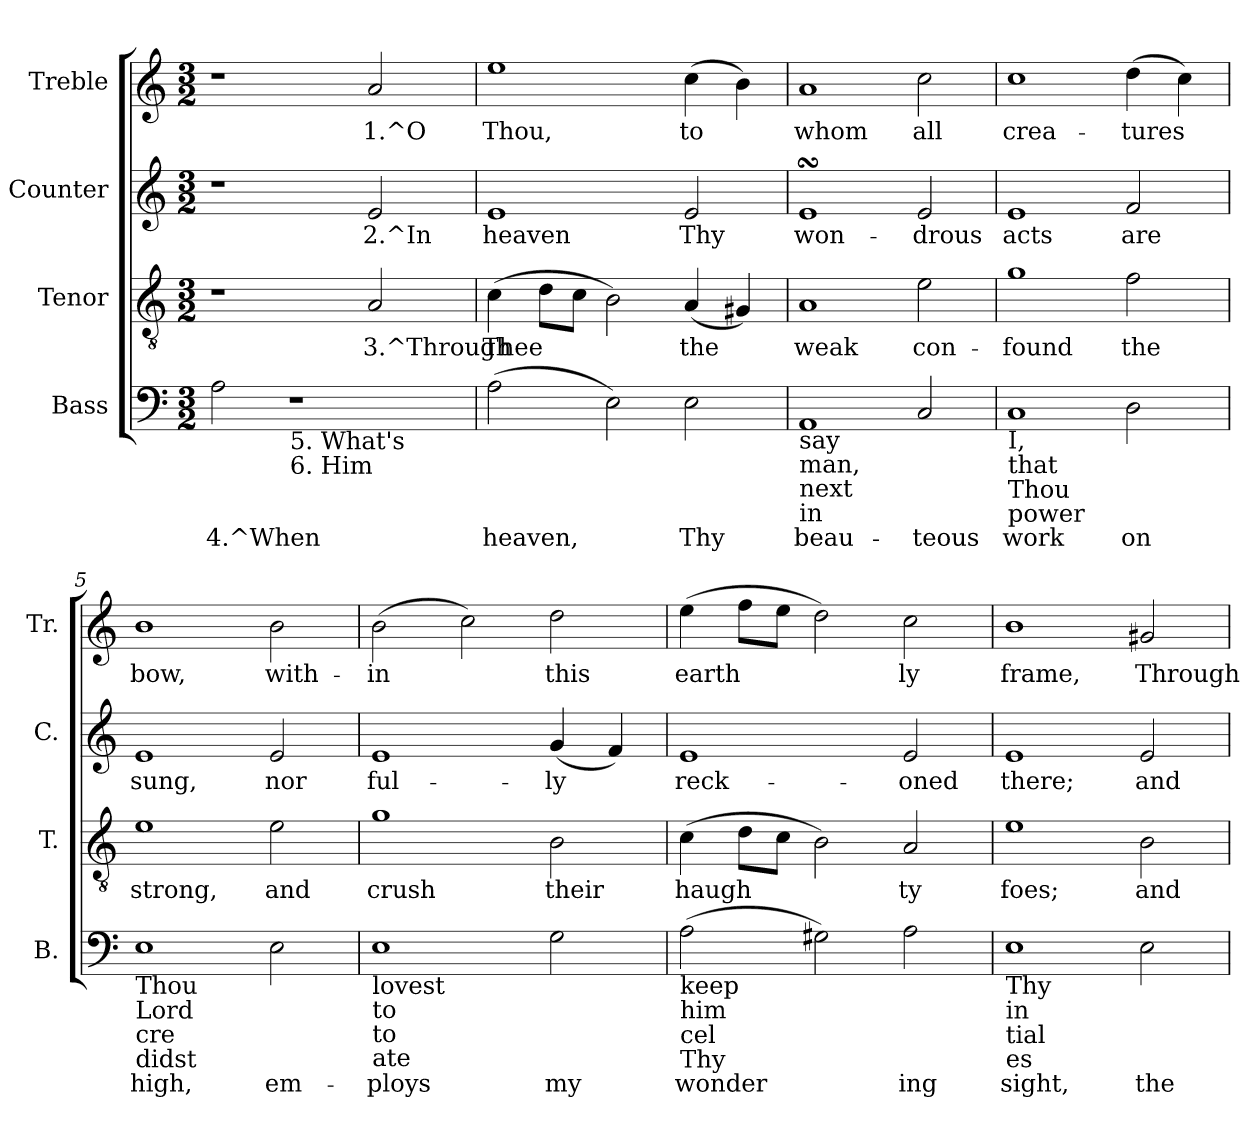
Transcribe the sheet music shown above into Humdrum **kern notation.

**kern	**text	**kern	**text	**kern	**text	**kern	**text
*part4	*part4	*part3	*part3	*part2	*part2	*part1	*part1
*staff4	*staff4	*staff3	*staff3	*staff2	*staff2	*staff1	*staff1
*I"Bass	*	*I"Tenor	*	*I"Counter	*	*I"Treble	*
*I'B.	*	*I'T.	*	*I'C.	*	*I'Tr.	*
!!LO:PB:g=z
*stria5	*	*stria5	*	*stria5	*	*stria5	*
*clefF4	*	*clefGv2	*	*clefG2	*	*clefG2	*
*k[]	*	*k[]	*	*k[]	*	*k[]	*
*C:	*	*C:	*	*C:	*	*C:	*
*M3/2	*	*M3/2	*	*M3/2	*	*M3/2	*
=1	=1	=1	=1	=1	=1	=1	=1
!	!LO:LY:b:rj	!	!	!	!	!	!
2A\	4.^When	1r	.	1r	.	1r	.
!LO:TX:b:t=5. What's	!	!	!	!	!	!	!
!LO:TX:b:t=6. Him	!	!	!	!	!	!	!
1r	.	.	.	.	.	.	.
!	!	!	!LO:LY:b:rj	!	!LO:LY:b:rj	!	!LO:LY:b:rj
.	.	2A/	3.^Through	2e/	2.^In	2a/	1.^O
=2	=2	=2	=2	=2	=2	=2	=2
!	!LO:LY:b:rj	!	!LO:LY:b:rj	!	!LO:LY:b:rj	!	!LO:LY:b:rj
(>2A\	heaven,	(>4c\	Thee	1e	heaven	1ee	Thou,
!	!	!	!LO:LY:b:rj	!	!	!	!
.	.	8d\L	.	.	.	.	.
!	!	!	!LO:LY:b:rj	!	!	!	!
.	.	8c\J	.	.	.	.	.
!	!LO:LY:b:rj	!	!LO:LY:b:rj	!	!	!	!
2E\)	.	2B\)	.	.	.	.	.
!	!LO:LY:b:rj	!	!LO:LY:b:rj	!	!LO:LY:b:rj	!	!LO:LY:b:rj
2E\	Thy	(<4A/	the	2e/	Thy	(>4cc\	to
!	!	!	!LO:LY:b:rj	!	!	!	!LO:LY:b:rj
.	.	4G#X/)	.	.	.	4b\)	.
=3	=3	=3	=3	=3	=3	=3	=3
!LO:TX:b:t=say	!	!	!	!	!	!	!
!LO:TX:b:t=man,	!	!	!	!	!	!	!
!LO:TX:b:t=next	!	!	!	!	!	!	!
!LO:TX:b:t=in	!	!	!	!	!	!	!
!	!LO:LY:b:rj	!	!LO:LY:b:rj	!	!LO:LY:b:rj	!	!LO:LY:b:rj
1AA	beau-	1A	weak	1esSsS	won-	1a	whom
!	!LO:LY:b:rj	!	!LO:LY:b:rj	!	!LO:LY:b:rj	!	!LO:LY:b:rj
2C/	-teous	2e\	con-	2e/	-drous	2cc\	all
=4	=4	=4	=4	=4	=4	=4	=4
!LO:TX:b:t=I,	!	!	!	!	!	!	!
!LO:TX:b:t=that	!	!	!	!	!	!	!
!LO:TX:b:t=Thou	!	!	!	!	!	!	!
!LO:TX:b:t=power	!	!	!	!	!	!	!
!	!LO:LY:b:rj	!	!LO:LY:b:rj	!	!LO:LY:b:rj	!	!LO:LY:b:rj
1C	work	1g	-found	1e	acts	1cc	crea-
!	!LO:LY:b:rj	!	!LO:LY:b:rj	!	!LO:LY:b:rj	!	!LO:LY:b:rj
2D\	on	2f\	the	2f/	are	(>4dd\	-tures
!	!	!	!	!	!	!	!LO:LY:b:rj
.	.	.	.	.	.	4cc\)	.
=5	=5	=5	=5	=5	=5	=5	=5
!LO:TX:b:t=Thou	!	!	!	!	!	!	!
!LO:TX:b:t=Lord	!	!	!	!	!	!	!
!LO:TX:b:t=cre	!	!	!	!	!	!	!
!LO:TX:b:t=didst	!	!	!	!	!	!	!
!	!LO:LY:b:rj	!	!LO:LY:b:rj	!	!LO:LY:b:rj	!	!LO:LY:b:rj
1E	high,	1e	strong,	1e	sung,	1b	bow,
!	!LO:LY:b:rj	!	!LO:LY:b:rj	!	!LO:LY:b:rj	!	!LO:LY:b:rj
2E\	em-	2e\	and	2e/	nor	2b\	with-
=6	=6	=6	=6	=6	=6	=6	=6
!LO:TX:b:t=lovest	!	!	!	!	!	!	!
!LO:TX:b:t=to	!	!	!	!	!	!	!
!LO:TX:b:t=to	!	!	!	!	!	!	!
!LO:TX:b:t=ate	!	!	!	!	!	!	!
!	!LO:LY:b:rj	!	!LO:LY:b:rj	!	!LO:LY:b:rj	!	!LO:LY:b:rj
1E	-ploys	1g	crush	1e	ful-	(>2b\	-in
!	!	!	!	!	!	!	!LO:LY:b:rj
.	.	.	.	.	.	2cc\)	.
!	!LO:LY:b:rj	!	!LO:LY:b:rj	!	!LO:LY:b:rj	!	!LO:LY:b:rj
2G\	my	2B\	their	(<4g/	-ly	2dd\	this
!	!	!	!	!	!LO:LY:b:rj	!	!
.	.	.	.	4f/)	.	.	.
=7	=7	=7	=7	=7	=7	=7	=7
!LO:TX:b:t=keep	!	!	!	!	!	!	!
!LO:TX:b:t=him	!	!	!	!	!	!	!
!LO:TX:b:t=cel	!	!	!	!	!	!	!
!LO:TX:b:t=Thy	!	!	!	!	!	!	!
!	!LO:LY:b:rj	!	!LO:LY:b:rj	!	!LO:LY:b:rj	!	!LO:LY:b:rj
(>2A\	wonder-	(>4c\	haugh-	1e	reck-	(>4ee\	earth-
!	!	!	!LO:LY:b:rj	!	!	!	!LO:LY:b:rj
.	.	8d\L	--	.	.	8ff\L	--
!	!	!	!LO:LY:b:rj	!	!	!	!LO:LY:b:rj
.	.	8c\J	--	.	.	8ee\J	--
!	!LO:LY:b:rj	!	!LO:LY:b:rj	!	!	!	!LO:LY:b:rj
2G#X\)	--	2B\)	--	.	.	2dd\)	--
!	!LO:LY:b:rj	!	!LO:LY:b:rj	!	!LO:LY:b:rj	!	!LO:LY:b:rj
2A\	-ing	2A/	-ty	2e/	-oned	2cc\	-ly
=8	=8	=8	=8	=8	=8	=8	=8
!LO:TX:b:t=Thy	!	!	!	!	!	!	!
!LO:TX:b:t=in	!	!	!	!	!	!	!
!LO:TX:b:t=tial	!	!	!	!	!	!	!
!LO:TX:b:t=es	!	!	!	!	!	!	!
!	!LO:LY:b:rj	!	!LO:LY:b:rj	!	!LO:LY:b:rj	!	!LO:LY:b:rj
1E	sight,	1e	foes;	1e	there;	1b	frame,
!	!LO:LY:b:rj	!	!LO:LY:b:rj	!	!LO:LY:b:rj	!	!LO:LY:b:rj
2E\	the	2B\	and	2e/	and	2g#X/	Through-
=	=	=	=	=	=	=	=
*-	*-	*-	*-	*-	*-	*-	*-
